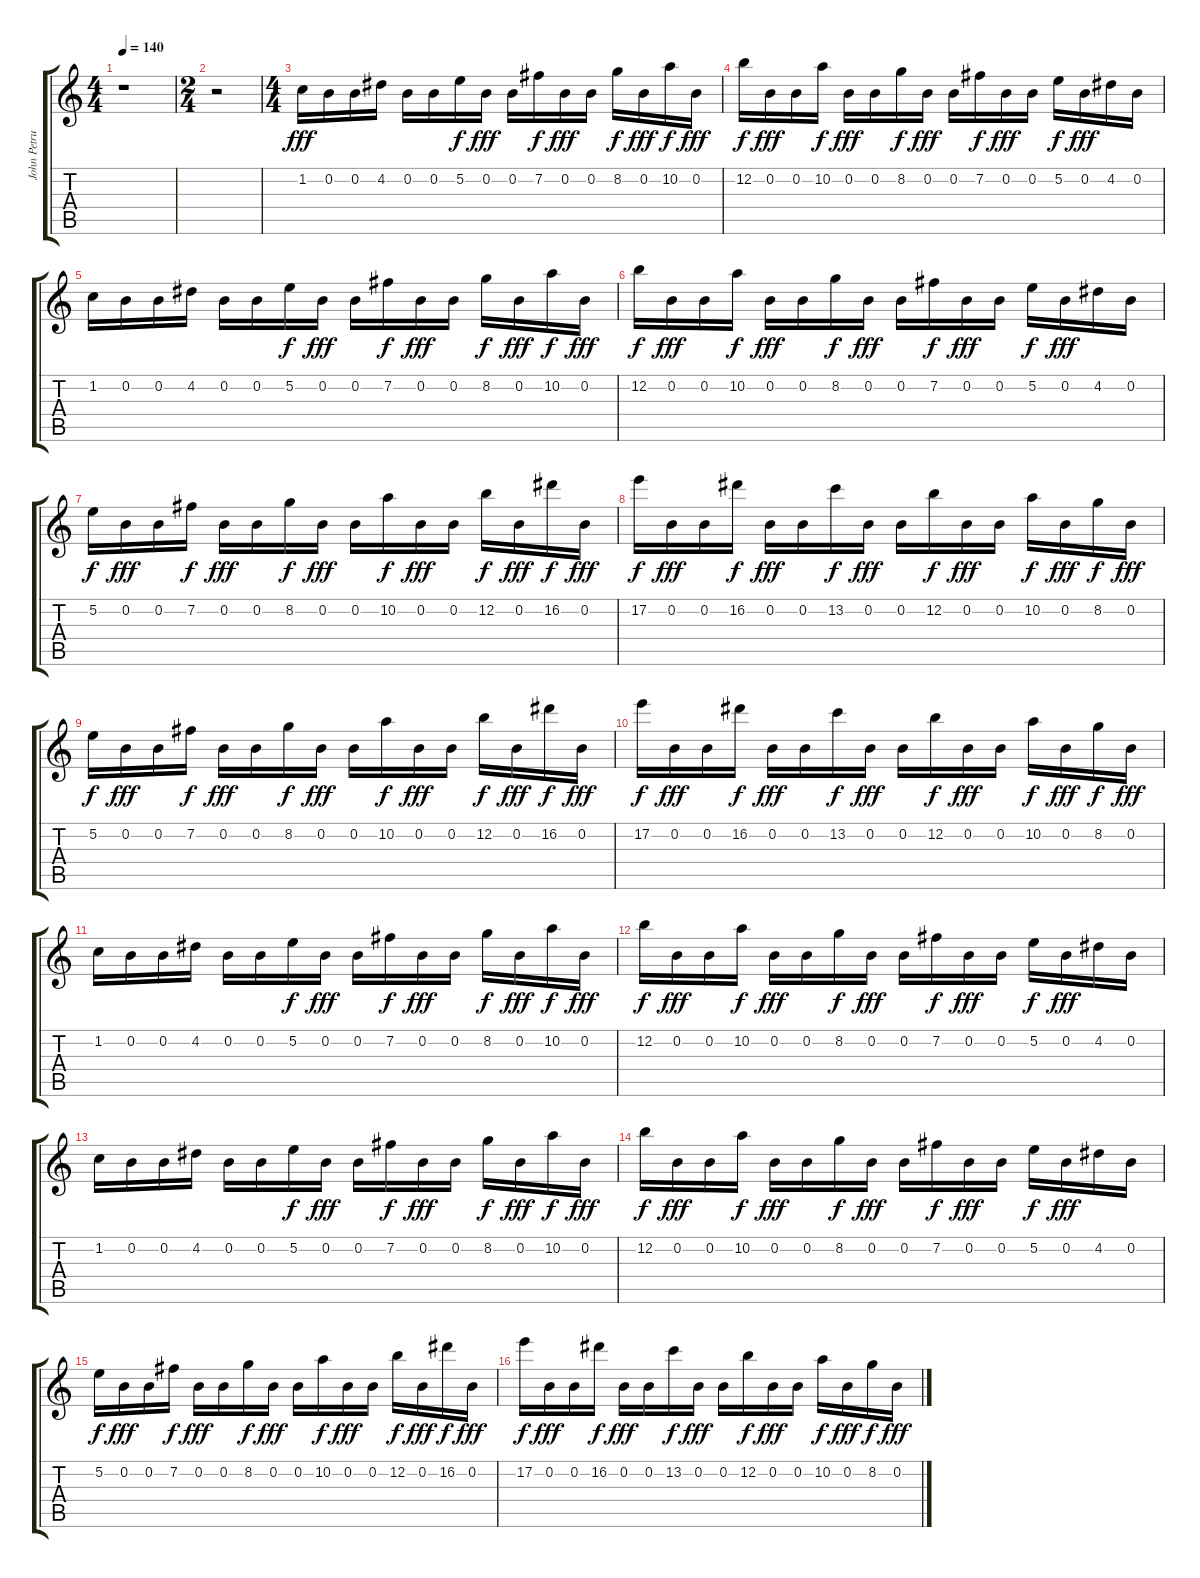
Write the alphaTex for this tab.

\track ("John Petrucci Solo" "John Petru") {instrument distortionguitar}
\staff {score tabs}
\tuning (E4 B3 G3 D3 A2 E2) {hide}
\ts (4 4)
\tempo 140
\clef g2
\ks c
r.1{dy fff} |
\ts (2 4)
r.2 |
\ts (4 4)
1.2.16{volume 12 balance 0} 0.2.16 0.2.16 4.2.16 0.2.16 0.2.16 5.2.16{dy f} 0.2.16{dy fff} 0.2.16 7.2.16{dy f} 0.2.16{dy fff} 0.2.16 8.2.16{dy f} 0.2.16{dy fff} 10.2.16{dy f} 0.2.16{dy fff} |
12.2.16{dy f} 0.2.16{dy fff} 0.2.16 10.2.16{dy f} 0.2.16{dy fff} 0.2.16 8.2.16{dy f} 0.2.16{dy fff} 0.2.16 7.2.16{dy f} 0.2.16{dy fff} 0.2.16 5.2.16{dy f} 0.2.16{dy fff} 4.2.16 0.2.16 |
1.2.16 0.2.16 0.2.16 4.2.16 0.2.16 0.2.16 5.2.16{dy f} 0.2.16{dy fff} 0.2.16 7.2.16{dy f} 0.2.16{dy fff} 0.2.16 8.2.16{dy f} 0.2.16{dy fff} 10.2.16{dy f} 0.2.16{dy fff} |
12.2.16{dy f} 0.2.16{dy fff} 0.2.16 10.2.16{dy f} 0.2.16{dy fff} 0.2.16 8.2.16{dy f} 0.2.16{dy fff} 0.2.16 7.2.16{dy f} 0.2.16{dy fff} 0.2.16 5.2.16{dy f} 0.2.16{dy fff} 4.2.16 0.2.16 |
5.2.16{dy f} 0.2.16{dy fff} 0.2.16 7.2.16{dy f} 0.2.16{dy fff} 0.2.16 8.2.16{dy f} 0.2.16{dy fff} 0.2.16 10.2.16{dy f} 0.2.16{dy fff} 0.2.16 12.2.16{dy f} 0.2.16{dy fff} 16.2.16{dy f} 0.2.16{dy fff} |
17.2.16{dy f} 0.2.16{dy fff} 0.2.16 16.2.16{dy f} 0.2.16{dy fff} 0.2.16 13.2.16{dy f} 0.2.16{dy fff} 0.2.16 12.2.16{dy f} 0.2.16{dy fff} 0.2.16 10.2.16{dy f} 0.2.16{dy fff} 8.2.16{dy f} 0.2.16{dy fff} |
5.2.16{dy f} 0.2.16{dy fff} 0.2.16 7.2.16{dy f} 0.2.16{dy fff} 0.2.16 8.2.16{dy f} 0.2.16{dy fff} 0.2.16 10.2.16{dy f} 0.2.16{dy fff} 0.2.16 12.2.16{dy f} 0.2.16{dy fff} 16.2.16{dy f} 0.2.16{dy fff} |
17.2.16{dy f} 0.2.16{dy fff} 0.2.16 16.2.16{dy f} 0.2.16{dy fff} 0.2.16 13.2.16{dy f} 0.2.16{dy fff} 0.2.16 12.2.16{dy f} 0.2.16{dy fff} 0.2.16 10.2.16{dy f} 0.2.16{dy fff} 8.2.16{dy f} 0.2.16{dy fff} |
1.2.16 0.2.16 0.2.16 4.2.16 0.2.16 0.2.16 5.2.16{dy f} 0.2.16{dy fff} 0.2.16 7.2.16{dy f} 0.2.16{dy fff} 0.2.16 8.2.16{dy f} 0.2.16{dy fff} 10.2.16{dy f} 0.2.16{dy fff} |
12.2.16{dy f} 0.2.16{dy fff} 0.2.16 10.2.16{dy f} 0.2.16{dy fff} 0.2.16 8.2.16{dy f} 0.2.16{dy fff} 0.2.16 7.2.16{dy f} 0.2.16{dy fff} 0.2.16 5.2.16{dy f} 0.2.16{dy fff} 4.2.16 0.2.16 |
1.2.16 0.2.16 0.2.16 4.2.16 0.2.16 0.2.16 5.2.16{dy f} 0.2.16{dy fff} 0.2.16 7.2.16{dy f} 0.2.16{dy fff} 0.2.16 8.2.16{dy f} 0.2.16{dy fff} 10.2.16{dy f} 0.2.16{dy fff} |
12.2.16{dy f} 0.2.16{dy fff} 0.2.16 10.2.16{dy f} 0.2.16{dy fff} 0.2.16 8.2.16{dy f} 0.2.16{dy fff} 0.2.16 7.2.16{dy f} 0.2.16{dy fff} 0.2.16 5.2.16{dy f} 0.2.16{dy fff} 4.2.16 0.2.16 |
5.2.16{dy f} 0.2.16{dy fff} 0.2.16 7.2.16{dy f} 0.2.16{dy fff} 0.2.16 8.2.16{dy f} 0.2.16{dy fff} 0.2.16 10.2.16{dy f} 0.2.16{dy fff} 0.2.16 12.2.16{dy f} 0.2.16{dy fff} 16.2.16{dy f} 0.2.16{dy fff} |
17.2.16{dy f} 0.2.16{dy fff} 0.2.16 16.2.16{dy f} 0.2.16{dy fff} 0.2.16 13.2.16{dy f} 0.2.16{dy fff} 0.2.16 12.2.16{dy f} 0.2.16{dy fff} 0.2.16 10.2.16{dy f} 0.2.16{dy fff} 8.2.16{dy f} 0.2.16{dy fff}
